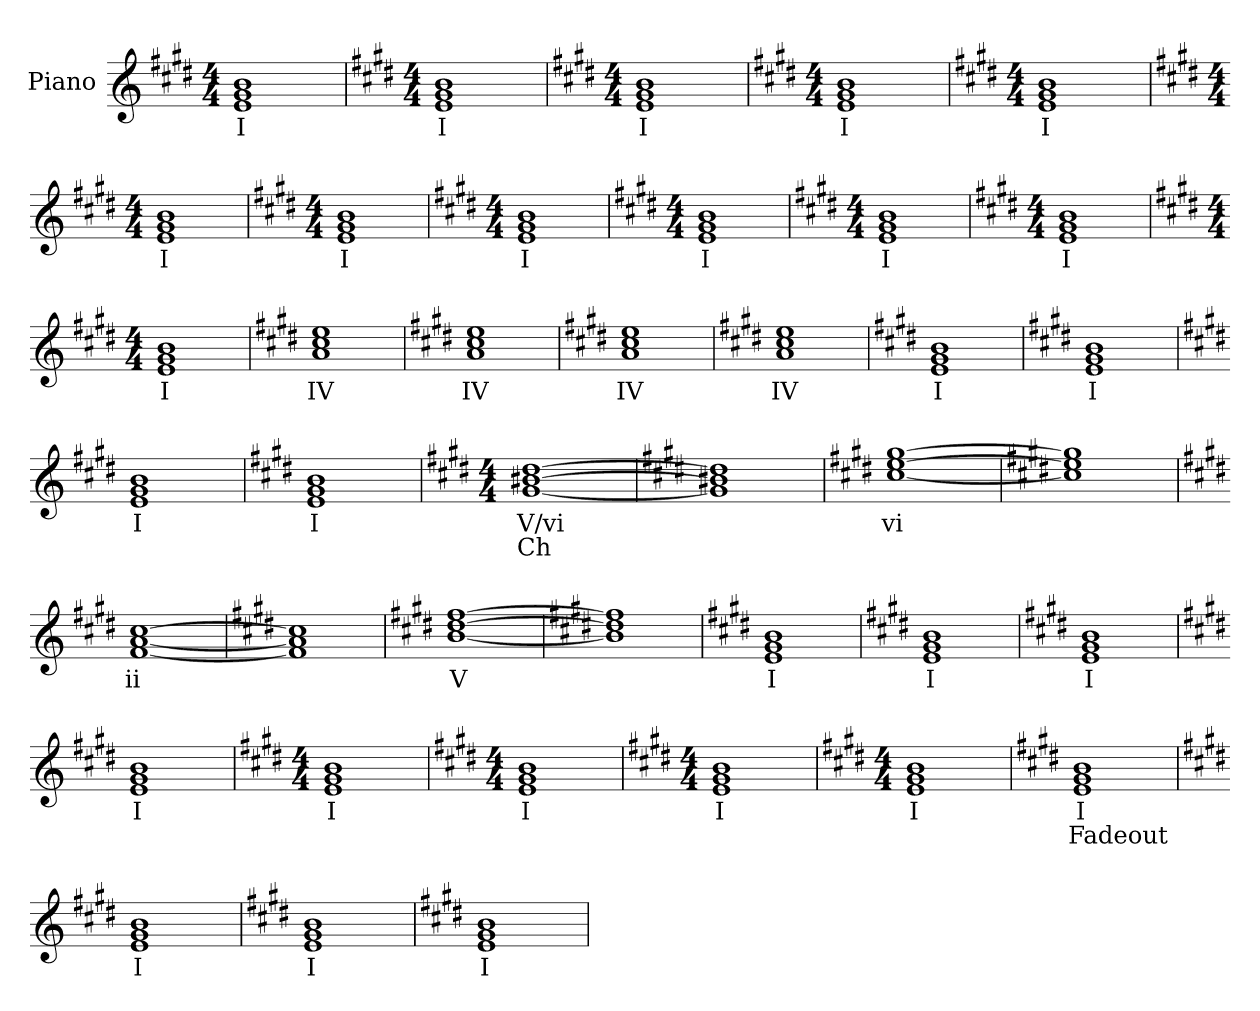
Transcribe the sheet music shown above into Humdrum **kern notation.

**kern	**text	**text
*part1	*part1	*part1
*staff1	*staff1	*staff1
*I"Piano	*	*
*I'Pno	*	*
*k[f#c#g#d#]	*	*
*E:	*	*
*M4/4	*	*
=	=	=
1e 1g# 1b	I	.
=	=	=
*k[f#c#g#d#]	*	*
*E:	*	*
*M4/4	*	*
1e 1g# 1b	I	.
=	=	=
*k[f#c#g#d#]	*	*
*E:	*	*
*M4/4	*	*
1e 1g# 1b	I	.
=	=	=
*k[f#c#g#d#]	*	*
*E:	*	*
*M4/4	*	*
1e 1g# 1b	I	.
=	=	=
*k[f#c#g#d#]	*	*
*E:	*	*
*M4/4	*	*
1e 1g# 1b	I	.
=	=	=
*k[f#c#g#d#]	*	*
*E:	*	*
*M4/4	*	*
1e 1g# 1b	I	.
=	=	=
*k[f#c#g#d#]	*	*
*E:	*	*
*M4/4	*	*
1e 1g# 1b	I	.
=	=	=
*k[f#c#g#d#]	*	*
*E:	*	*
*M4/4	*	*
1e 1g# 1b	I	.
=	=	=
*k[f#c#g#d#]	*	*
*E:	*	*
*M4/4	*	*
1e 1g# 1b	I	.
=	=	=
*k[f#c#g#d#]	*	*
*E:	*	*
*M4/4	*	*
1e 1g# 1b	I	.
=	=	=
*k[f#c#g#d#]	*	*
*E:	*	*
*M4/4	*	*
1e 1g# 1b	I	.
=	=	=
*k[f#c#g#d#]	*	*
*E:	*	*
*M4/4	*	*
1e 1g# 1b	I	.
=	=	=
*k[f#c#g#d#]	*	*
*E:	*	*
1a 1cc# 1ee	IV	.
=	=	=
*k[f#c#g#d#]	*	*
*E:	*	*
1a 1cc# 1ee	IV	.
=	=	=
*k[f#c#g#d#]	*	*
*E:	*	*
1a 1cc# 1ee	IV	.
=	=	=
*k[f#c#g#d#]	*	*
*E:	*	*
1a 1cc# 1ee	IV	.
=	=	=
*k[f#c#g#d#]	*	*
*E:	*	*
1e 1g# 1b	I	.
=	=	=
*k[f#c#g#d#]	*	*
*E:	*	*
1e 1g# 1b	I	.
=	=	=
*k[f#c#g#d#]	*	*
*E:	*	*
1e 1g# 1b	I	.
=	=	=
*k[f#c#g#d#]	*	*
*E:	*	*
1e 1g# 1b	I	.
=	=	=
*k[f#c#g#d#]	*	*
*E:	*	*
*M4/4	*	*
[1g# [1b#X [1dd#	V/vi	Ch
=	=	=
*k[f#c#g#d#]	*	*
*E:	*	*
1g#] 1b#X] 1dd#]	.	.
=	=	=
*k[f#c#g#d#]	*	*
*E:	*	*
[1cc# [1ee [1gg#	vi	.
=	=	=
*k[f#c#g#d#]	*	*
*E:	*	*
1cc#] 1ee] 1gg#]	.	.
=	=	=
*k[f#c#g#d#]	*	*
*E:	*	*
[1f# [1a [1cc#	ii	.
=	=	=
*k[f#c#g#d#]	*	*
*E:	*	*
1f#] 1a] 1cc#]	.	.
=	=	=
*k[f#c#g#d#]	*	*
*E:	*	*
[1b [1dd# [1ff#	V	.
=	=	=
*k[f#c#g#d#]	*	*
*E:	*	*
1b] 1dd#] 1ff#]	.	.
=	=	=
*k[f#c#g#d#]	*	*
*E:	*	*
1e 1g# 1b	I	.
=	=	=
*k[f#c#g#d#]	*	*
*E:	*	*
1e 1g# 1b	I	.
=	=	=
*k[f#c#g#d#]	*	*
*E:	*	*
1e 1g# 1b	I	.
=	=	=
*k[f#c#g#d#]	*	*
*E:	*	*
1e 1g# 1b	I	.
=	=	=
*k[f#c#g#d#]	*	*
*E:	*	*
*M4/4	*	*
1e 1g# 1b	I	.
=	=	=
*k[f#c#g#d#]	*	*
*E:	*	*
*M4/4	*	*
1e 1g# 1b	I	.
=	=	=
*k[f#c#g#d#]	*	*
*E:	*	*
*M4/4	*	*
1e 1g# 1b	I	.
=	=	=
*k[f#c#g#d#]	*	*
*E:	*	*
*M4/4	*	*
1e 1g# 1b	I	.
=	=	=
*k[f#c#g#d#]	*	*
*E:	*	*
1e 1g# 1b	I	Fadeout
=	=	=
*k[f#c#g#d#]	*	*
*E:	*	*
1e 1g# 1b	I	.
=	=	=
*k[f#c#g#d#]	*	*
*E:	*	*
1e 1g# 1b	I	.
=	=	=
*k[f#c#g#d#]	*	*
*E:	*	*
1e 1g# 1b	I	.
=	=	=
*-	*-	*-
